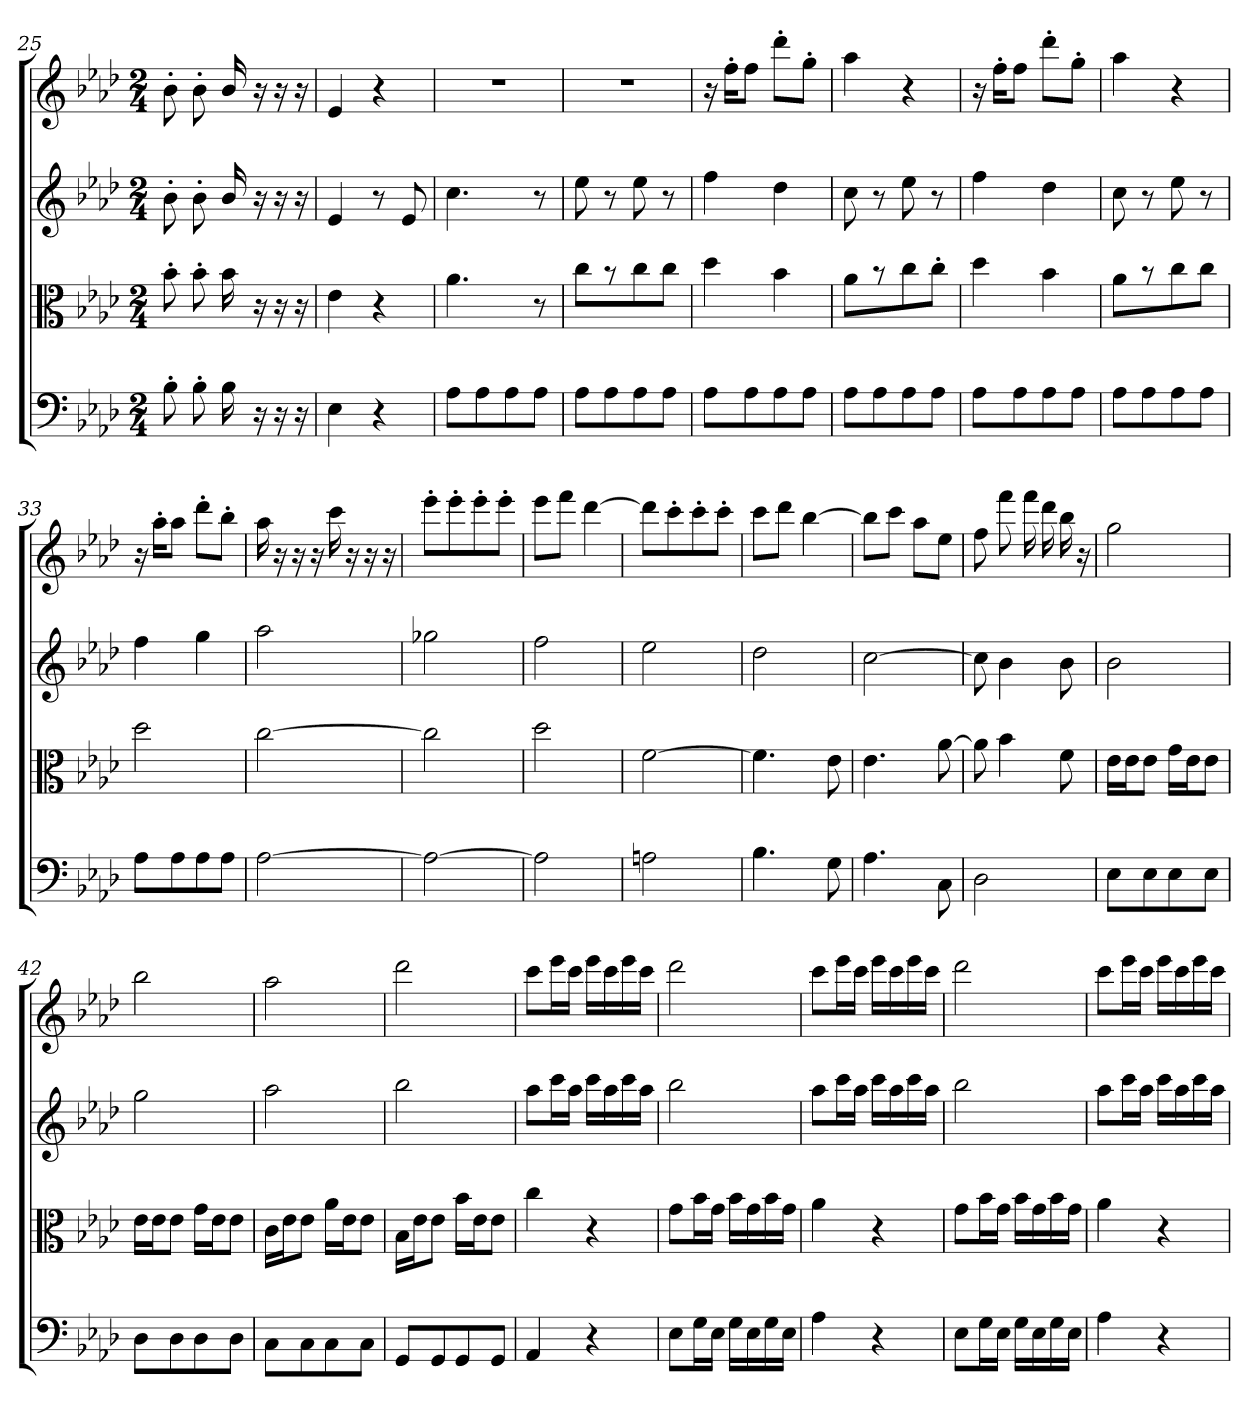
**kern	**kern	**kern	**kern
*part4	*part3	*part2	*part1
*staff4	*staff3	*staff2	*staff1
*clefF4	*clefC3	*clefG2	*clefG2
*k[b-e-a-d-]	*k[b-e-a-d-]	*k[b-e-a-d-]	*k[b-e-a-d-]
*f:	*f:	*f:	*f:
*M2/4	*M2/4	*M2/4	*M2/4
=25	=25	=25	=25
8B-'\	8b-'\	8b-'\	8b-'\
8B-'\	8b-'\	8b-'\	8b-'\
16B-\	16b-\	16b-/	16b-/
16r	16r	16r	16r
16r	16r	16r	16r
16r	16r	16r	16r
=26	=26	=26	=26
4E-\	4e-\	4e-/	4e-/
4r	4r	8r	4r
.	.	8e-/	.
=27	=27	=27	=27
8A-\L	4.a-\	4.cc\	2r
8A-\	.	.	.
8A-\	.	.	.
8A-\J	8r	8r	.
=28	=28	=28	=28
8A-\L	8cc\L	8ee-\	2r
8A-\	8r	8r	.
8A-\	8cc\	8ee-\	.
8A-\J	8cc\J	8r	.
=29	=29	=29	=29
8A-\L	4dd-\	4ff\	16r
.	.	.	16ff'\KL
8A-\	.	.	8ff\J
8A-\	4b-\	4dd-\	8ddd-'\L
8A-\J	.	.	8gg'\J
=30	=30	=30	=30
8A-\L	8a-\L	8cc\	4aa-\
8A-\	8r	8r	.
8A-\	8cc\	8ee-\	4r
8A-\J	8cc'\J	8r	.
=31	=31	=31	=31
8A-\L	4dd-\	4ff\	16r
.	.	.	16ff'\KL
8A-\	.	.	8ff\J
8A-\	4b-\	4dd-\	8ddd-'\L
8A-\J	.	.	8gg'\J
=32	=32	=32	=32
8A-\L	8a-\L	8cc\	4aa-\
8A-\	8r	8r	.
8A-\	8cc\	8ee-\	4r
8A-\J	8cc\J	8r	.
=33	=33	=33	=33
8A-\L	2dd-\	4ff\	16r
.	.	.	16aa-'\KL
8A-\	.	.	8aa-\J
8A-\	.	4gg\	8ddd-'\L
8A-\J	.	.	8bb-'\J
=34	=34	=34	=34
[2A-\	[2cc\	2aa-\	16aa-\
.	.	.	16r
.	.	.	16r
.	.	.	16r
.	.	.	16ccc\
.	.	.	16r
.	.	.	16r
.	.	.	16r
=35	=35	=35	=35
2A-\_	2cc\]	2gg-X\	8eee-'\L
.	.	.	8eee-'\
.	.	.	8eee-'\
.	.	.	8eee-'\J
=36	=36	=36	=36
2A-\]	2dd-\	2ff\	8eee-\L
.	.	.	8fff\J
.	.	.	[4ddd-\
=37	=37	=37	=37
2An\	[2f\	2ee-\	8ddd-\L]
.	.	.	8ccc'\
.	.	.	8ccc'\
.	.	.	8ccc'\J
=38	=38	=38	=38
4.B-\	4.f\]	2dd-\	8ccc\L
.	.	.	8ddd-\J
.	.	.	[4bb-\
8G\	8e-\	.	.
=39	=39	=39	=39
4.A-\	4.e-\	[2cc\	8bb-\L]
.	.	.	8ccc\J
.	.	.	8aa-\L
8C\	[8a-\	.	8ee-\J
=40	=40	=40	=40
2D-\	8a-\]	8cc\]	8ff\
.	4b-\	4b-\	8fff\
.	.	.	16fff\
.	.	.	16ddd-\
.	8f\	8b-\	16bb-\
.	.	.	16r
=41	=41	=41	=41
8E-\L	16e-\LL	2b-\	2gg\
.	16e-\J	.	.
8E-\	8e-\J	.	.
8E-\	16g\LL	.	.
.	16e-\J	.	.
8E-\J	8e-\J	.	.
=42	=42	=42	=42
8D-\L	16e-\LL	2gg\	2bb-\
.	16e-\J	.	.
8D-\	8e-\J	.	.
8D-\	16g\LL	.	.
.	16e-\J	.	.
8D-\J	8e-\J	.	.
=43	=43	=43	=43
8C\L	16c\LL	2aa-\	2aa-\
.	16e-\J	.	.
8C\	8e-\J	.	.
8C\	16a-\LL	.	.
.	16e-\J	.	.
8C\J	8e-\J	.	.
=44	=44	=44	=44
8GG/L	16B-\LL	2bb-\	2ddd-\
.	16e-\J	.	.
8GG/	8e-\J	.	.
8GG/	16b-\LL	.	.
.	16e-\J	.	.
8GG/J	8e-\J	.	.
=45	=45	=45	=45
4AA-/	4cc\	8aa-\L	8ccc\L
.	.	16ccc\L	16eee-\L
.	.	16aa-\JJ	16ccc\JJ
4r	4r	16ccc\LL	16eee-\LL
.	.	16aa-\	16ccc\
.	.	16ccc\	16eee-\
.	.	16aa-\JJ	16ccc\JJ
=46	=46	=46	=46
8E-\L	8g\L	2bb-\	2ddd-\
16G\L	16b-\L	.	.
16E-\JJ	16g\JJ	.	.
16G\LL	16b-\LL	.	.
16E-\	16g\	.	.
16G\	16b-\	.	.
16E-\JJ	16g\JJ	.	.
=47	=47	=47	=47
4A-\	4a-\	8aa-\L	8ccc\L
.	.	16ccc\L	16eee-\L
.	.	16aa-\JJ	16ccc\JJ
4r	4r	16ccc\LL	16eee-\LL
.	.	16aa-\	16ccc\
.	.	16ccc\	16eee-\
.	.	16aa-\JJ	16ccc\JJ
=48	=48	=48	=48
8E-\L	8g\L	2bb-\	2ddd-\
16G\L	16b-\L	.	.
16E-\JJ	16g\JJ	.	.
16G\LL	16b-\LL	.	.
16E-\	16g\	.	.
16G\	16b-\	.	.
16E-\JJ	16g\JJ	.	.
=49	=49	=49	=49
4A-\	4a-\	8aa-\L	8ccc\L
.	.	16ccc\L	16eee-\L
.	.	16aa-\JJ	16ccc\JJ
4r	4r	16ccc\LL	16eee-\LL
.	.	16aa-\	16ccc\
.	.	16ccc\	16eee-\
.	.	16aa-\JJ	16ccc\JJ
=	=	=	=
*-	*-	*-	*-
